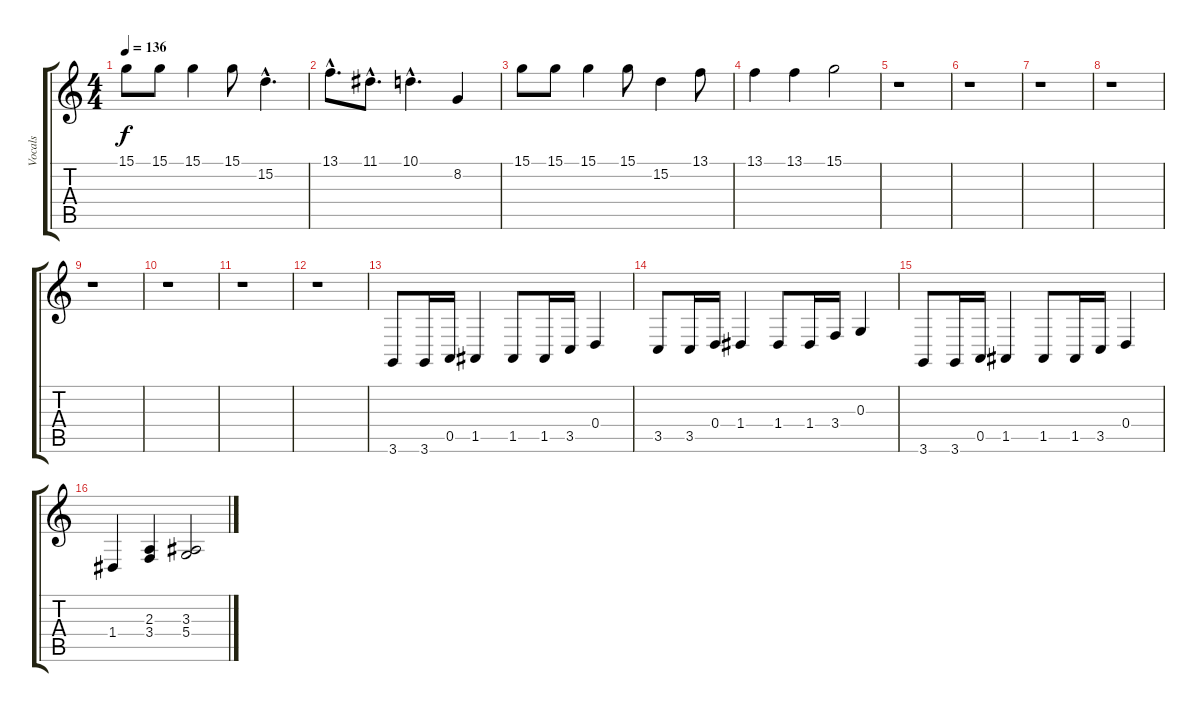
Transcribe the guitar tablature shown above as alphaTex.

\track ("Vocals" "Vocals") {instrument tuba}
\staff {score tabs}
\tuning (E4 B3 G3 D3 A2 E2) {hide}
\ts (4 4)
\tempo 136
\clef g2
\ks c
15.1.8{dy f} 15.1.8 15.1.4 15.1.8 15.2{hac}.4{d} |
13.1{hac}.8{d} 11.1{hac}.8{d} 10.1{hac}.4{d} 8.2.4 |
15.1.8 15.1.8 15.1.4 15.1.8 15.2.4 13.1.8 |
13.1.4 13.1.4 15.1.2 |
r.1 |
r.1 |
r.1 |
r.1 |
r.1 |
r.1 |
r.1 |
r.1 |
3.6.8 3.6.16 0.5.16 1.5.4 1.5.8 1.5.16 3.5.16 0.4.4 |
3.5.8 3.5.16 0.4.16 1.4.4 1.4.8 1.4.16 3.4.16 0.3.4 |
3.6.8 3.6.16 0.5.16 1.5.4 1.5.8 1.5.16 3.5.16 0.4.4 |
1.4.4 (2.3 3.4).4 (3.3 5.4).2
